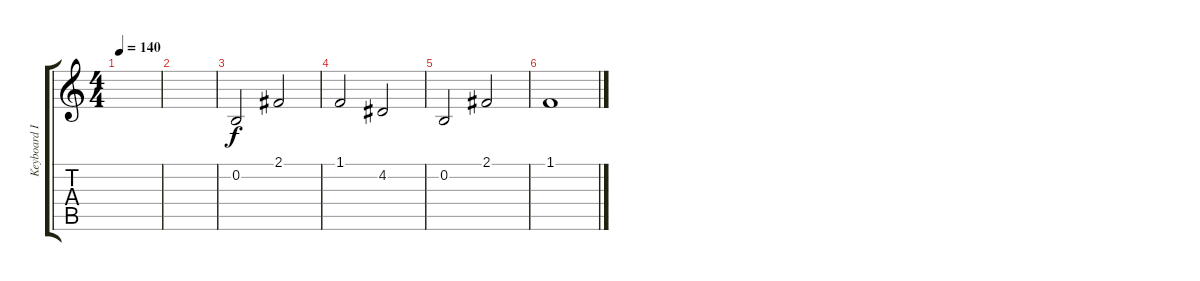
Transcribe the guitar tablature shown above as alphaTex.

\track ("Keyboard I" "Keyboard I") {instrument pad1newage}
\staff {score tabs}
\tuning (E4 B3 G3 D3 A2 E2) {hide}
\ts (4 4)
\tempo 140
\clef g2
\ks c
|
|
0.2.2 2.1.2 |
1.1.2 4.2.2 |
0.2.2 2.1.2 |
1.1.1
